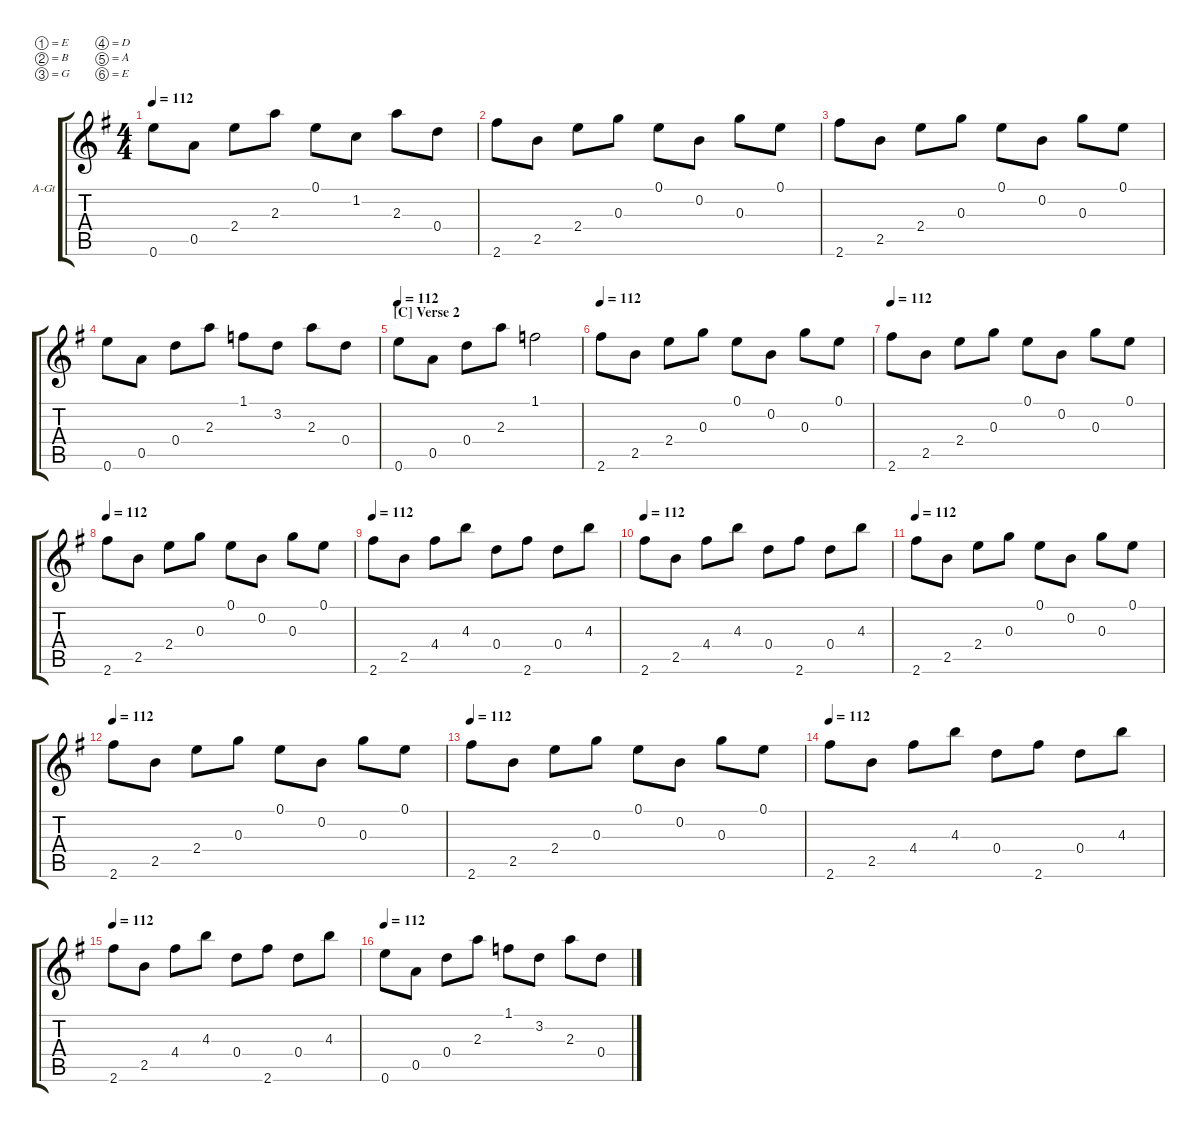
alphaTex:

\hideDynamics
\bracketExtendMode groupsimilarinstruments
\firstSystemTrackNameOrientation horizontal
\otherSystemsTrackNameOrientation horizontal
\track ("A.Guitar 1" "A-Gt") {multiBarRest instrument acousticguitarsteel}
\staff {score tabs}
\tuning (E4 B3 G4 D4 A3 E4)
\ts (4 4)
\tempo 112
\clef g2
\ks g
0.6.8{dy f} 0.5.8 2.4.8 2.3.8 0.1.8 1.2.8 2.3.8 0.4.8 |
2.6.8 2.5.8 2.4.8 0.3.8 0.1.8 0.2.8 0.3.8 0.1.8 |
2.6.8 2.5.8 2.4.8 0.3.8 0.1.8 0.2.8 0.3.8 0.1.8 |
0.6.8 0.5.8 0.4.8 2.3.8 1.1.8 3.2.8 2.3.8 0.4.8 |
\section ("C" "Verse 2")
\tempo 112
0.6.8 0.5.8 0.4.8 2.3.8 1.1.2 |
\tempo 112
2.6.8 2.5.8 2.4.8 0.3.8 0.1.8 0.2.8 0.3.8 0.1.8 |
\tempo 112
2.6.8 2.5.8 2.4.8 0.3.8 0.1.8 0.2.8 0.3.8 0.1.8 |
\tempo 112
2.6.8 2.5.8 2.4.8 0.3.8 0.1.8 0.2.8 0.3.8 0.1.8 |
\tempo 112
2.6.8 2.5.8 4.4.8 4.3.8 0.4.8 2.6.8 0.4.8 4.3.8 |
\tempo 112
2.6.8 2.5.8 4.4.8 4.3.8 0.4.8 2.6.8 0.4.8 4.3.8 |
\tempo 112
2.6.8 2.5.8 2.4.8 0.3.8 0.1.8 0.2.8 0.3.8 0.1.8 |
\tempo 112
2.6.8 2.5.8 2.4.8 0.3.8 0.1.8 0.2.8 0.3.8 0.1.8 |
\tempo 112
2.6.8 2.5.8 2.4.8 0.3.8 0.1.8 0.2.8 0.3.8 0.1.8 |
\tempo 112
2.6.8 2.5.8 4.4.8 4.3.8 0.4.8 2.6.8 0.4.8 4.3.8 |
\tempo 112
2.6.8 2.5.8 4.4.8 4.3.8 0.4.8 2.6.8 0.4.8 4.3.8 |
\tempo 112
0.6.8 0.5.8 0.4.8 2.3.8 1.1.8 3.2.8 2.3.8 0.4.8
